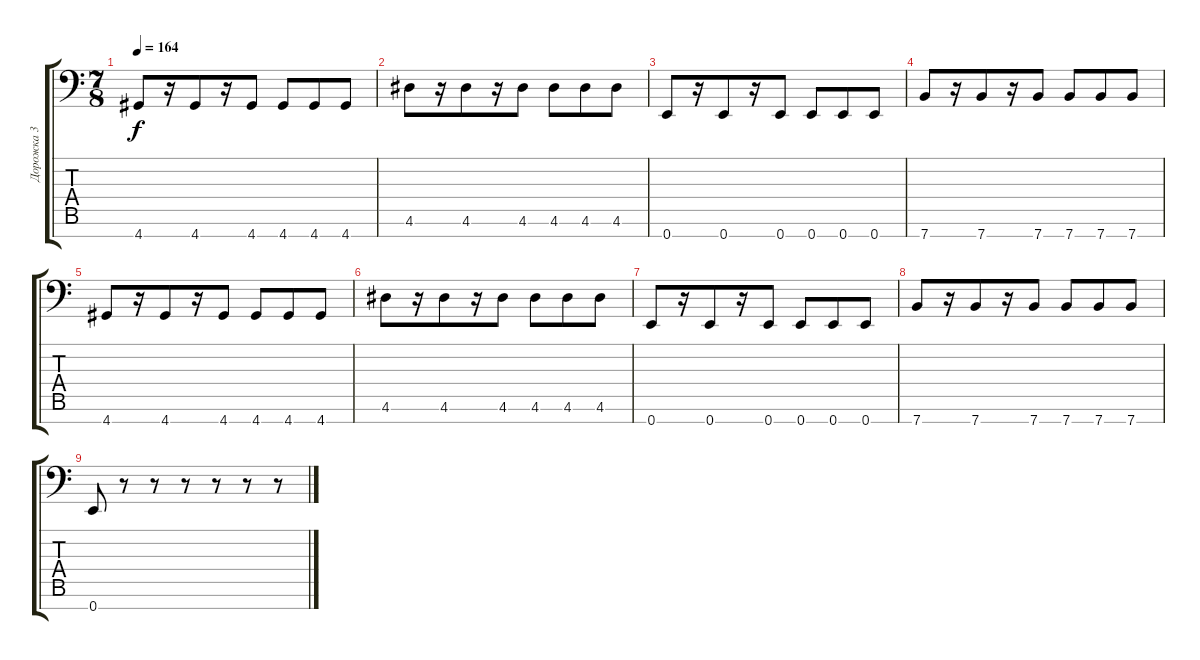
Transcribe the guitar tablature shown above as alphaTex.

\track ("Дорожка 3" "Дорожка 3") {instrument distortionguitar}
\staff {score tabs}
\tuning (B3 G3 D3 A2 E2 B1 E1) {hide}
\ts (7 8)
\tempo 164
\clef f4
\ks c
4.7.8{dy f} r.16 4.7.8 r.16 4.7.8 4.7.8 4.7.8 4.7.8 |
4.6.8 r.16 4.6.8 r.16 4.6.8 4.6.8 4.6.8 4.6.8 |
0.7.8 r.16 0.7.8 r.16 0.7.8 0.7.8 0.7.8 0.7.8 |
7.7.8 r.16 7.7.8 r.16 7.7.8 7.7.8 7.7.8 7.7.8 |
4.7.8 r.16 4.7.8 r.16 4.7.8 4.7.8 4.7.8 4.7.8 |
4.6.8 r.16 4.6.8 r.16 4.6.8 4.6.8 4.6.8 4.6.8 |
0.7.8 r.16 0.7.8 r.16 0.7.8 0.7.8 0.7.8 0.7.8 |
7.7.8 r.16 7.7.8 r.16 7.7.8 7.7.8 7.7.8 7.7.8 |
0.7.8 r.8 r.8 r.8 r.8 r.8 r.8
